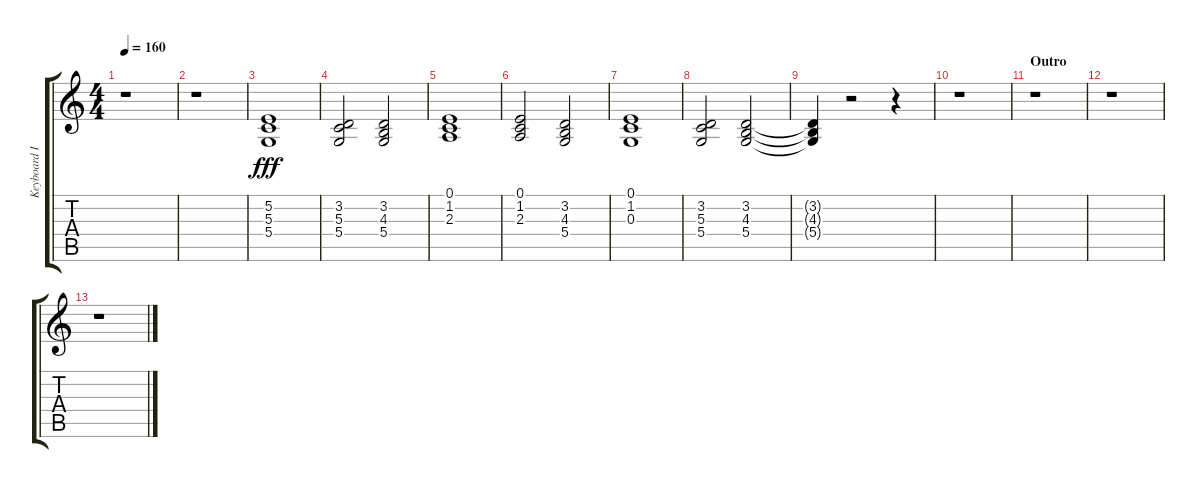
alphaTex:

\track ("Keyboard Interludes" "Keyboard I") {instrument seashore}
\staff {score tabs}
\tuning (E4 B3 G3 D3 A2 E2) {hide}
\ts (4 4)
\tempo 160
\clef g2
\ks c
r.1{dy fff} |
r.1 |
(5.2 5.3 5.4).1 |
(3.2 5.3 5.4).2 (3.2 4.3 5.4).2 |
(0.1 1.2 2.3).1 |
(0.1 1.2 2.3).2 (3.2 4.3 5.4).2 |
(0.1 1.2 0.3).1 |
(3.2 5.3 5.4).2 (3.2 4.3 5.4).2 |
(3.2{t} 4.3{t} 5.4{t}).4 r.2 r.4 |
r.1 |
\section ("" "Outro")
r.1 |
r.1 |
r.1
